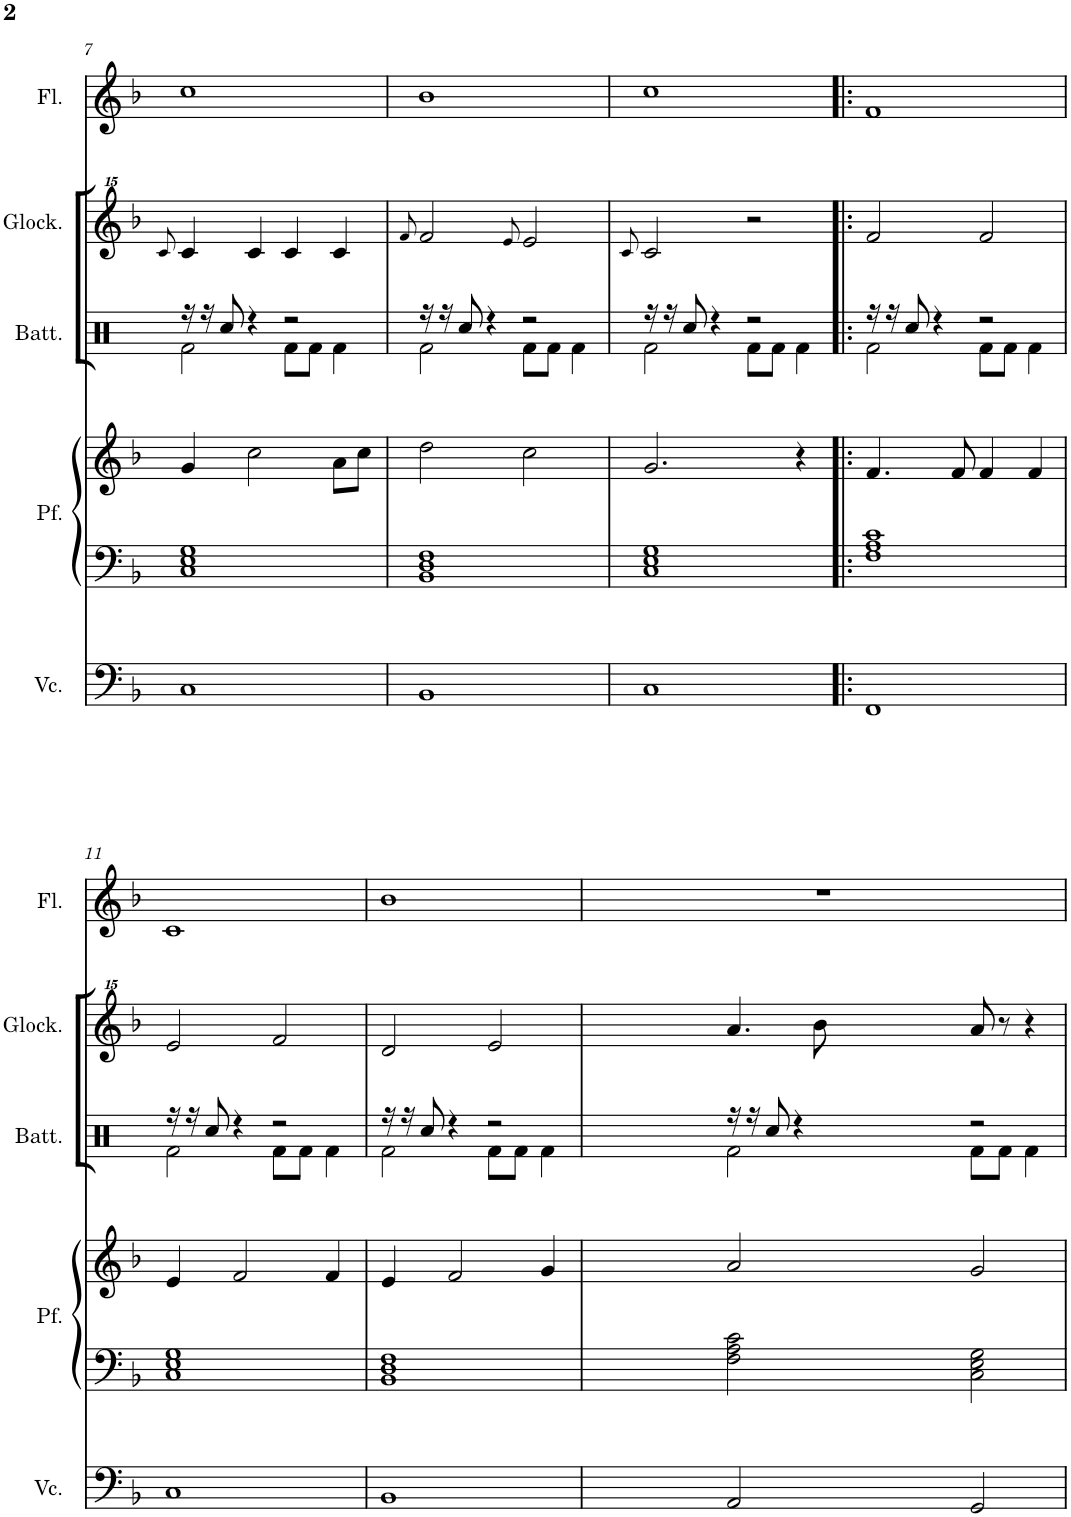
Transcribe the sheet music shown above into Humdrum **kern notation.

**kern	**kern	**kern	**kern	**kern	**kern
*part5	*part4	*part4	*part3	*part2	*part1
*staff6	*staff5	*staff4	*staff3	*staff2	*staff1
*I"Violoncello	*I"Piano	*	*I"Batteria	*I"Glockenspiel	*I"Flauto
*I'Vc.	*	*	*I'Batt.	*I'Glock.	*I'Fl.
!!LO:PB:g=z
*clefF4	*clefF4	*clefG2	*clefX	*clefG^^2	*clefG2
*k[b-]	*k[b-]	*k[b-]	*k[]	*k[b-]	*k[b-]
*M4/4	*M4/4	*M4/4	*M4/4	*M4/4	*M4/4
=7	=7	=7	=7	=7	=7
.	.	.	.	8qccc/	.
*	*	*	*^	*	*
1C	1C 1E 1G	4g/	16r	2Rf\	4ccc/	1cc
.	.	.	16r	.	.	.
.	.	.	8Rcc/	.	.	.
.	.	2cc\	4r	.	4ccc/	.
.	.	.	2r	8Rf\L	4ccc/	.
.	.	.	.	8Rf\J	.	.
.	.	8a\L	.	4Rf\	4ccc/	.
.	.	8cc\J	.	.	.	.
=8	=8	=8	=8	=8	=8	=8
.	.	.	.	.	8qfff/	.
1BB-	1BB- 1D 1F	2dd\	16r	2Rf\	2fff/	1b-
.	.	.	16r	.	.	.
.	.	.	8Rcc/	.	.	.
.	.	.	4r	.	.	.
.	.	.	.	.	8qeee/	.
.	.	2cc\	2r	8Rf\L	2eee/	.
.	.	.	.	8Rf\J	.	.
.	.	.	.	4Rf\	.	.
=9	=9	=9	=9	=9	=9	=9
.	.	.	.	.	8qccc/	.
1C	1C 1E 1G	2.g/	16r	2Rf\	2ccc/	1cc
.	.	.	16r	.	.	.
.	.	.	8Rcc/	.	.	.
.	.	.	4r	.	.	.
.	.	.	2r	8Rf\L	2r	.
.	.	.	.	8Rf\J	.	.
.	.	4r	.	4Rf\	.	.
=10!|:	=10!|:	=10!|:	=10!|:	=10!|:	=10!|:	=10!|:
1FF	1F 1A 1c	4.f/	16r	2Rf\	2fff/	1f
.	.	.	16r	.	.	.
.	.	.	8Rcc/	.	.	.
.	.	.	4r	.	.	.
.	.	8f/	.	.	.	.
.	.	4f/	2r	8Rf\L	2fff/	.
.	.	.	.	8Rf\J	.	.
.	.	4f/	.	4Rf\	.	.
!!LO:LB:g=z
=11	=11	=11	=11	=11	=11	=11
1C	1C 1E 1G	4e/	16r	2Rf\	2eee/	1c
.	.	.	16r	.	.	.
.	.	.	8Rcc/	.	.	.
.	.	2f/	4r	.	.	.
.	.	.	2r	8Rf\L	2fff/	.
.	.	.	.	8Rf\J	.	.
.	.	4f/	.	4Rf\	.	.
=12	=12	=12	=12	=12	=12	=12
1BB-	1BB- 1D 1F	4e/	16r	2Rf\	2ddd/	1b-
.	.	.	16r	.	.	.
.	.	.	8Rcc/	.	.	.
.	.	2f/	4r	.	.	.
.	.	.	2r	8Rf\L	2eee/	.
.	.	.	.	8Rf\J	.	.
.	.	4g/	.	4Rf\	.	.
=13	=13	=13	=13	=13	=13	=13
2AA/	2F\ 2A\ 2c\	2a/	16r	2Rf\	4.aaa/	1r
.	.	.	16r	.	.	.
.	.	.	8Rcc/	.	.	.
.	.	.	4r	.	.	.
.	.	.	.	.	8bbb-\	.
2GG/	2C\ 2E\ 2G\	2g/	2r	8Rf\L	8aaa/	.
.	.	.	.	8Rf\J	8r	.
.	.	.	.	4Rf\	4r	.
*	*	*	*v	*v	*	*
=	=	=	=	=	=
*-	*-	*-	*-	*-	*-
